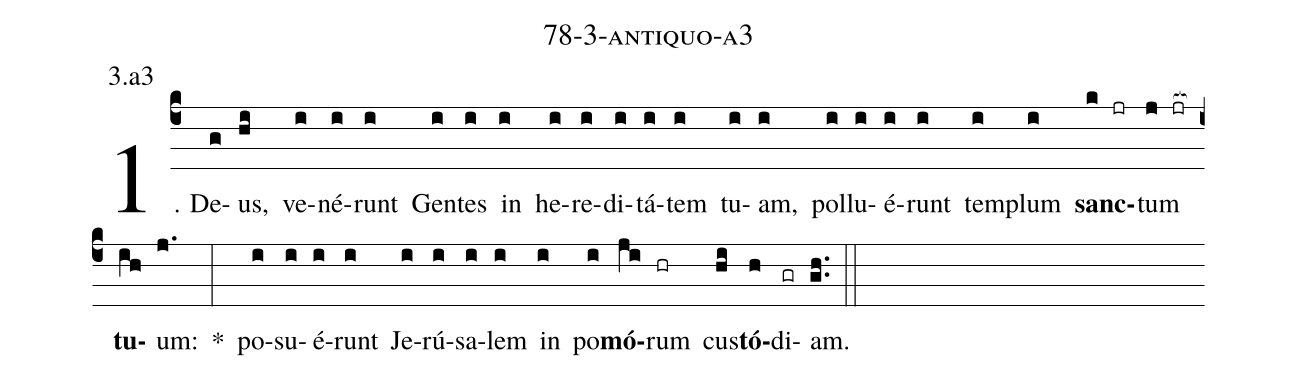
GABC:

name: 78-3-antiquo-a3;
annotation: 3.a3;
%%
(c4)1. De(g)us,(hi) ve(i)né(i)runt(i) Gen(i)tes(i) in(i) he(i)re(i)di(i)tá(i)tem(i) tu(i)am,(i) pol(i)lu(i)é(i)runt(i) tem(i)plum(i) <b>sanc</b>(k jr)tum(j jr[ocb:1{]) <b>tu</b>(ih[ocb:0}])um:(j.) *(:) po(i)su(i)é(i)runt(i) Je(i)rú(i)sa(i)lem(i) in(i) po(i)<b>mó</b>(ji)rum(hr) cus(hi)<b>tó</b>(h)di(gr)am.(gh..) (::)
